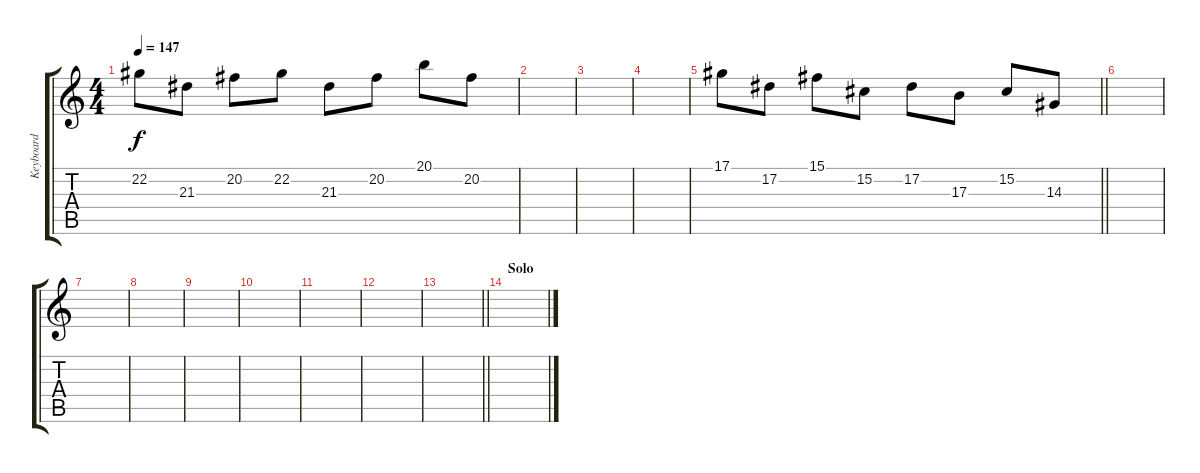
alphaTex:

\track ("Keyboard" "Keyboard") {instrument orchestralharp}
\staff {score tabs}
\tuning (Eb4 Bb3 Gb3 Db3 Ab2 Eb2) {hide}
\ts (4 4)
\tempo 147
\clef g2
\ks c
22.2.8{dy f} 21.3.8 20.2.8 22.2.8 21.3.8 20.2.8 20.1.8 20.2.8 |
|
|
|
\barLineRight lightlight
17.1.8 17.2.8 15.1.8 15.2.8 17.2.8 17.3.8 15.2.8 14.3.8 |
\section ("" "")
|
|
|
|
|
|
|
\barLineRight lightlight
|
\section ("" "Solo")
